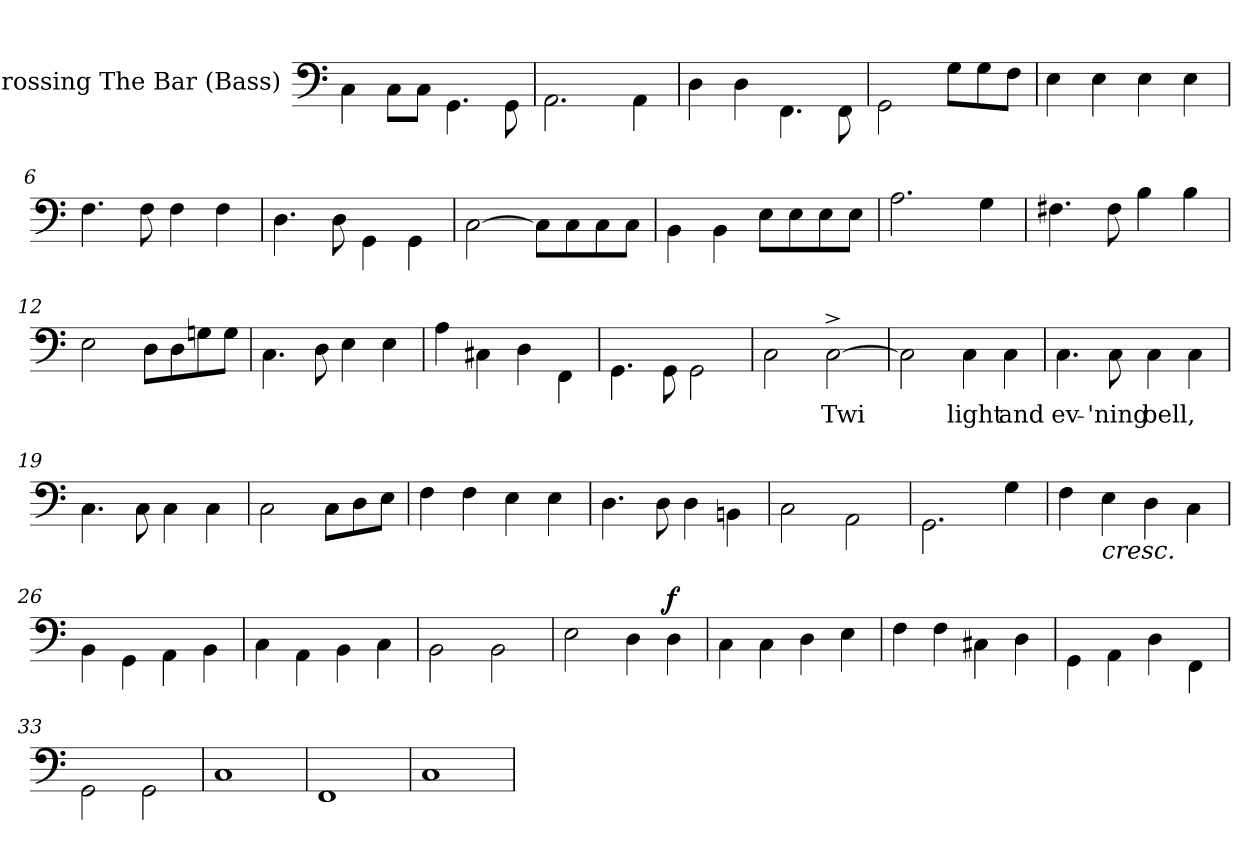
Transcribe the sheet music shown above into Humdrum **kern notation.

**kern	**text	**dynam
*part1	*part1	*part1
*staff1	*staff1	*staff1
*I"Crossing The Bar (Bass)	*	*
*clefF4	*	*
=1	=1	=1
4C\	.	.
8C\L	.	.
8C\J	.	.
4.GG\	.	.
8GG\	.	.
=2	=2	=2
2.AA\	.	.
4AA\	.	.
=3	=3	=3
4D\	.	.
4D\	.	.
4.FF\	.	.
8FF\	.	.
=4	=4	=4
2GG\	.	.
8G\L	.	.
8G\	.	.
8F\J	.	.
=5	=5	=5
4E\	.	.
4E\	.	.
4E\	.	.
4E\	.	.
=6	=6	=6
4.F\	.	.
8F\	.	.
4F\	.	.
4F\	.	.
=7	=7	=7
4.D\	.	.
8D\	.	.
4GG\	.	.
4GG\	.	.
=8	=8	=8
[2C\	.	.
8C\L]	.	.
8C\	.	.
8C\	.	.
8C\J	.	.
=9	=9	=9
4BB\	.	.
4BB\	.	.
8E\L	.	.
8E\	.	.
8E\	.	.
8E\J	.	.
=10	=10	=10
2.A\	.	.
4G\	.	.
=11	=11	=11
4.F#X\	.	.
8F#\	.	.
4B\	.	.
4B\	.	.
=12	=12	=12
2E\	.	.
8D\L	.	.
8D\	.	.
8Gn\	.	.
8G\J	.	.
=13	=13	=13
4.C\	.	.
8D\	.	.
4E\	.	.
4E\	.	.
=14	=14	=14
4A\	.	.
4C#X\	.	.
4D\	.	.
4FF\	.	.
=15	=15	=15
4.GG\	.	.
8GG\	.	.
2GG\	.	.
=16	=16	=16
2C\	.	.
!	!LO:LY:b	!
[2C^\	Twi	.
=17	=17	=17
2C\]	.	.
!	!LO:LY:b	!
4C\	light	.
!	!LO:LY:b	!
4C\	and	.
=18	=18	=18
!	!LO:LY:b	!
4.C\	ev-	.
!	!LO:LY:b	!
8C\	-'ning	.
!	!LO:LY:b	!
4C\	bell,	.
4C\	.	.
=19	=19	=19
4.C\	.	.
8C\	.	.
4C\	.	.
4C\	.	.
=20	=20	=20
2C\	.	.
8C\L	.	.
8D\	.	.
8E\J	.	.
=21	=21	=21
4F\	.	.
4F\	.	.
4E\	.	.
4E\	.	.
=22	=22	=22
4.D\	.	.
8D\	.	.
4D\	.	.
4BBn\	.	.
=23	=23	=23
2C\	.	.
2AA\	.	.
=24	=24	=24
2.GG\	.	.
4G\	.	.
=25	=25	=25
4F\	.	.
!LO:TX:b:i:t=cresc.	!	!
4E\	.	.
4D\	.	.
4C\	.	.
=26	=26	=26
4BB\	.	.
4GG\	.	.
4AA\	.	.
4BB\	.	.
=27	=27	=27
4C\	.	.
4AA\	.	.
4BB\	.	.
4C\	.	.
=28	=28	=28
2BB\	.	.
2BB\	.	.
=29	=29	=29
2E\	.	.
4D\	.	.
!	!	!LO:DY:b
4D\	.	f
=30	=30	=30
4C\	.	.
4C\	.	.
4D\	.	.
4E\	.	.
=31	=31	=31
4F\	.	.
4F\	.	.
4C#X\	.	.
4D\	.	.
=32	=32	=32
4GG\	.	.
4AA\	.	.
4D\	.	.
4FF\	.	.
=33	=33	=33
2GG\	.	.
2GG\	.	.
=34	=34	=34
1C	.	.
=35	=35	=35
1FF	.	.
=36	=36	=36
1C	.	.
=	=	=
*-	*-	*-
